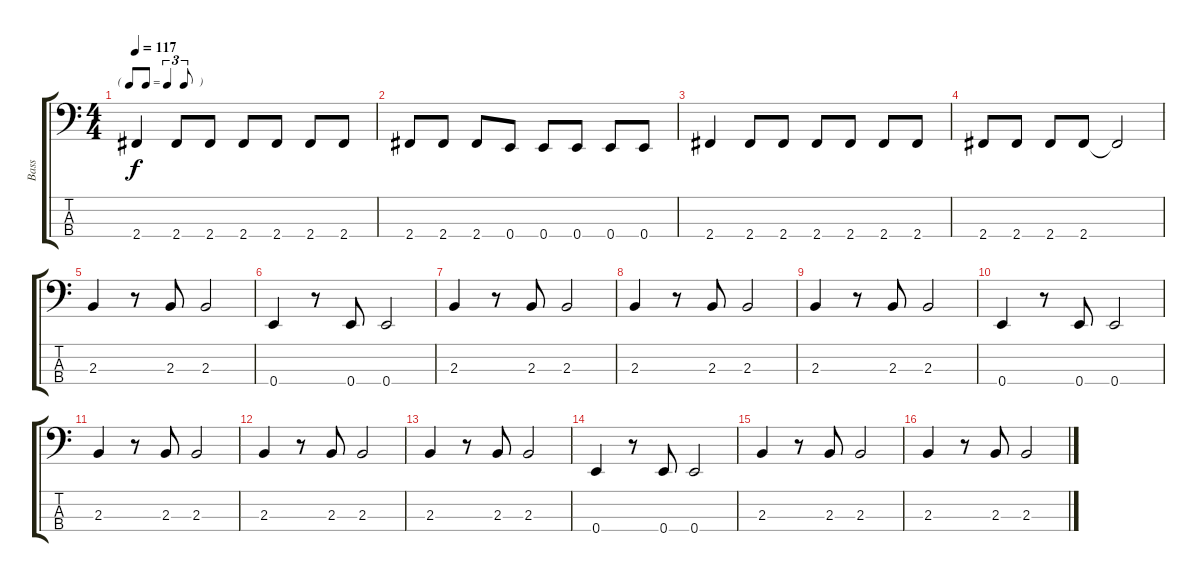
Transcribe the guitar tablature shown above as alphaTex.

\track ("Bass" "Bass") {instrument electricbassfinger}
\staff {score tabs}
\tuning (G2 D2 A1 E1) {hide}
\ts (4 4)
\tf triplet8th
\tempo 117
\clef f4
\ks c
2.4.4{dy f} 2.4.8 2.4.8 2.4.8 2.4.8 2.4.8 2.4.8 |
2.4.8 2.4.8 2.4.8 0.4.8 0.4.8 0.4.8 0.4.8 0.4.8 |
2.4.4 2.4.8 2.4.8 2.4.8 2.4.8 2.4.8 2.4.8 |
2.4.8 2.4.8 2.4.8 2.4.8 2.4{t}.2 |
2.3.4 r.8 2.3.8 2.3.2 |
0.4.4 r.8 0.4.8 0.4.2 |
2.3.4 r.8 2.3.8 2.3.2 |
2.3.4 r.8 2.3.8 2.3.2 |
2.3.4 r.8 2.3.8 2.3.2 |
0.4.4 r.8 0.4.8 0.4.2 |
2.3.4 r.8 2.3.8 2.3.2 |
2.3.4 r.8 2.3.8 2.3.2 |
2.3.4 r.8 2.3.8 2.3.2 |
0.4.4 r.8 0.4.8 0.4.2 |
2.3.4 r.8 2.3.8 2.3.2 |
2.3.4 r.8 2.3.8 2.3.2
